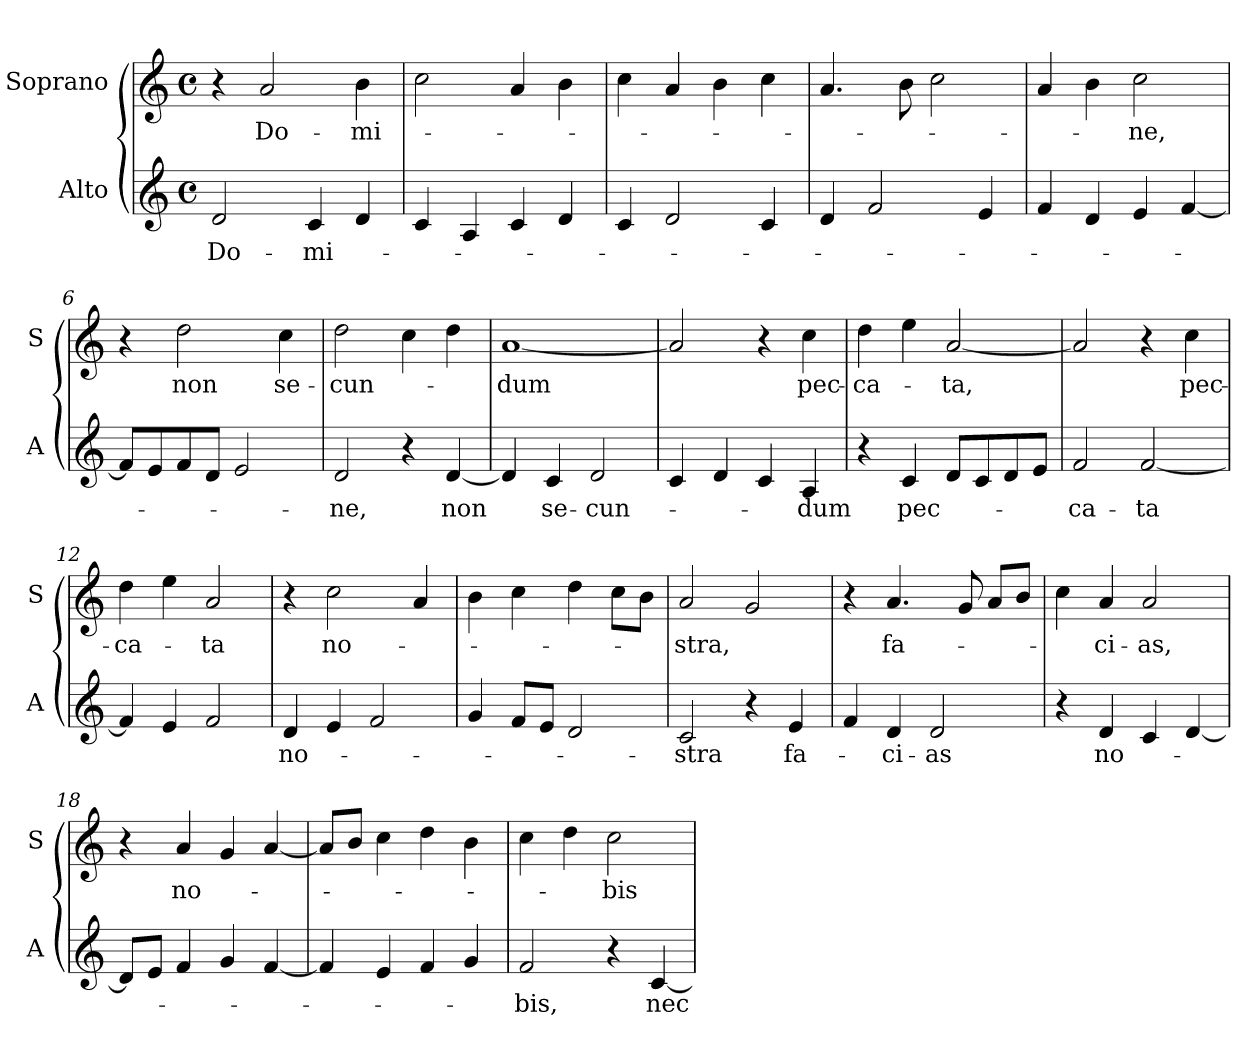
**kern	**text	**kern	**text
*part2	*part2	*part1	*part1
*staff2	*staff2	*staff1	*staff1
*I"Alto	*	*I"Soprano	*
*I'A	*	*I'S	*
*clefG2	*	*clefG2	*
*k[]	*	*k[]	*
*C:	*	*C:	*
*M4/4	*	*M4/4	*
*met(c)	*	*met(c)	*
=1	=1	=1	=1
!	!LO:LY:b	!	!
2d/	Do-	4r	.
!	!	!	!LO:LY:b
.	.	2a/	Do-
!	!LO:LY:b	!	!
4c/	-mi-	.	.
!	!	!	!LO:LY:b
4d/	.	4b\	-mi-
=2	=2	=2	=2
4c/	.	2cc\	.
4A/	.	.	.
4c/	.	4a/	.
4d/	.	4b\	.
=3	=3	=3	=3
4c/	.	4cc\	.
2d/	.	4a/	.
.	.	4b\	.
4c/	.	4cc\	.
=4	=4	=4	=4
4d/	.	4.a/	.
2f/	.	.	.
.	.	8b\	.
.	.	2cc\	.
4e/	.	.	.
=5	=5	=5	=5
4f/	.	4a/	.
4d/	.	4b\	.
!	!	!	!LO:LY:b
4e/	.	2cc\	-ne,
[4f/	.	.	.
!!LO:LB:g=z
=6	=6	=6	=6
8f/L]	.	4r	.
8e/	.	.	.
!	!	!	!LO:LY:b
8f/	.	2dd\	non
8d/J	.	.	.
2e/	.	.	.
!	!	!	!LO:LY:b
.	.	4cc\	se-
=7	=7	=7	=7
!	!LO:LY:b	!	!LO:LY:b
2d/	-ne,	2dd\	-cun-
4r	.	4cc\	.
!	!LO:LY:b	!	!
[4d/	non	4dd\	.
=8	=8	=8	=8
!	!	!	!LO:LY:b
4d/]	.	[1a	-dum
!	!LO:LY:b	!	!
4c/	se-	.	.
!	!LO:LY:b	!	!
2d/	-cun-	.	.
=9	=9	=9	=9
4c/	.	2a/]	.
4d/	.	.	.
4c/	.	4r	.
!	!LO:LY:b	!	!LO:LY:b
4A/	-dum	4cc\	pec-
=10	=10	=10	=10
!	!	!	!LO:LY:b
4r	.	4dd\	-ca-
!	!LO:LY:b	!	!
4c/	pec-	4ee\	.
!	!	!	!LO:LY:b
8d/L	.	[2a/	-ta,
8c/	.	.	.
8d/	.	.	.
8e/J	.	.	.
!!LO:LB:g=z
=11	=11	=11	=11
!	!LO:LY:b	!	!
2f/	-ca-	2a/]	.
!	!LO:LY:b	!	!
[2f/	-ta	4r	.
!	!	!	!LO:LY:b
.	.	4cc\	pec-
=12	=12	=12	=12
!	!	!	!LO:LY:b
4f/]	.	4dd\	-ca-
4e/	.	4ee\	.
!	!	!	!LO:LY:b
2f/	.	2a/	-ta
=13	=13	=13	=13
!	!LO:LY:b	!	!
4d/	no-	4r	.
!	!	!	!LO:LY:b
4e/	.	2cc\	no-
2f/	.	.	.
.	.	4a/	.
=14	=14	=14	=14
4g/	.	4b\	.
8f/L	.	4cc\	.
8e/J	.	.	.
2d/	.	4dd\	.
.	.	8cc\L	.
.	.	8b\J	.
=15	=15	=15	=15
!	!LO:LY:b	!	!LO:LY:b
2c/	-stra	2a/	-stra,
4r	.	2g/	.
!	!LO:LY:b	!	!
4e/	fa-	.	.
!!LO:LB:g=z
=16	=16	=16	=16
4f/	.	4r	.
!	!LO:LY:b	!	!LO:LY:b
4d/	-ci-	4.a/	fa-
!	!LO:LY:b	!	!
2d/	-as	.	.
.	.	8g/	.
.	.	8a/L	.
.	.	8b/J	.
=17	=17	=17	=17
4r	.	4cc\	.
!	!LO:LY:b	!	!LO:LY:b
4d/	no-	4a/	-ci-
!	!	!	!LO:LY:b
4c/	.	2a/	-as,
[4d/	.	.	.
=18	=18	=18	=18
8d/L]	.	4r	.
8e/J	.	.	.
!	!	!	!LO:LY:b
4f/	.	4a/	no-
4g/	.	4g/	.
[4f/	.	[4a/	.
=19	=19	=19	=19
4f/]	.	8a/L]	.
.	.	8b/J	.
4e/	.	4cc\	.
4f/	.	4dd\	.
4g/	.	4b\	.
=20	=20	=20	=20
!	!LO:LY:b	!	!
2f/	-bis,	4cc\	.
.	.	4dd\	.
!	!	!	!LO:LY:b
4r	.	2cc\	-bis
!	!LO:LY:b	!	!
[4c/	nec-	.	.
=	=	=	=
*-	*-	*-	*-
